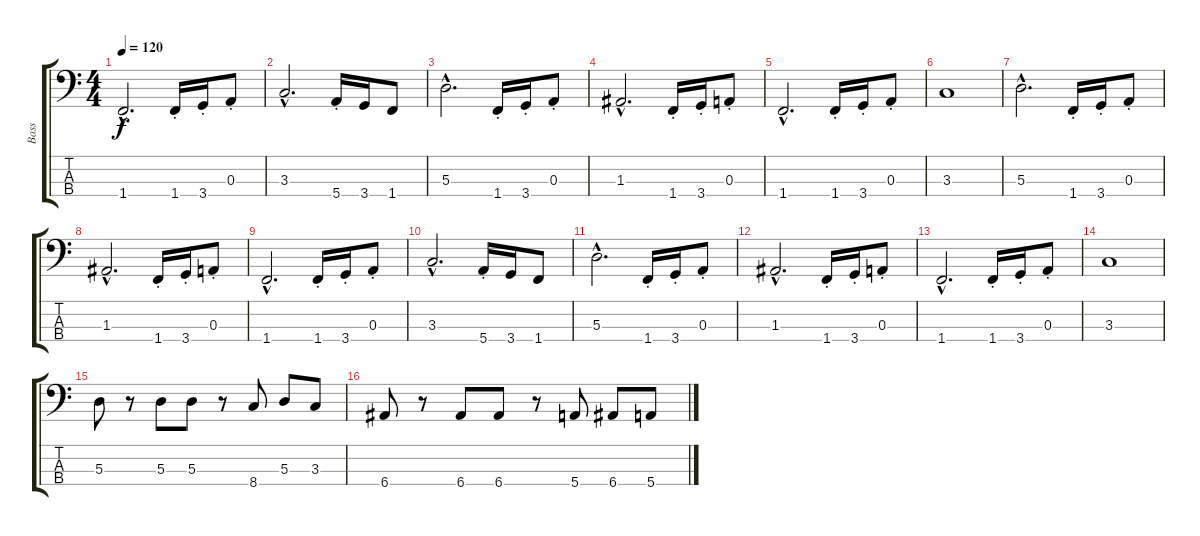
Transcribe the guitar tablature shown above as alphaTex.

\track ("Bass" "Bass") {instrument electricbassfinger}
\staff {score tabs}
\tuning (G2 D2 A1 E1) {hide}
\ts (4 4)
\tempo 120
\clef f4
\ks c
1.4{hac}.2{d dy f} 1.4{st}.16 3.4{st}.16 0.3{st}.8 |
3.3{hac}.2{d} 5.4{st}.16 3.4.16 1.4.8 |
5.3{hac}.2{d} 1.4{st}.16 3.4{st}.16 0.3{st}.8 |
1.3{hac}.2{d} 1.4{st}.16 3.4{st}.16 0.3{st}.8 |
1.4{hac}.2{d} 1.4{st}.16 3.4{st}.16 0.3{st}.8 |
3.3.1 |
5.3{hac}.2{d} 1.4{st}.16 3.4{st}.16 0.3{st}.8 |
1.3{hac}.2{d} 1.4{st}.16 3.4{st}.16 0.3{st}.8 |
1.4{hac}.2{d} 1.4{st}.16 3.4{st}.16 0.3{st}.8 |
3.3{hac}.2{d} 5.4{st}.16 3.4.16 1.4.8 |
5.3{hac}.2{d} 1.4{st}.16 3.4{st}.16 0.3{st}.8 |
1.3{hac}.2{d} 1.4{st}.16 3.4{st}.16 0.3{st}.8 |
1.4{hac}.2{d} 1.4{st}.16 3.4{st}.16 0.3{st}.8 |
3.3.1 |
5.3.8 r.8 5.3.8 5.3.8 r.8 8.4.8 5.3.8 3.3.8 |
6.4.8 r.8 6.4.8 6.4.8 r.8 5.4.8 6.4.8 5.4.8
